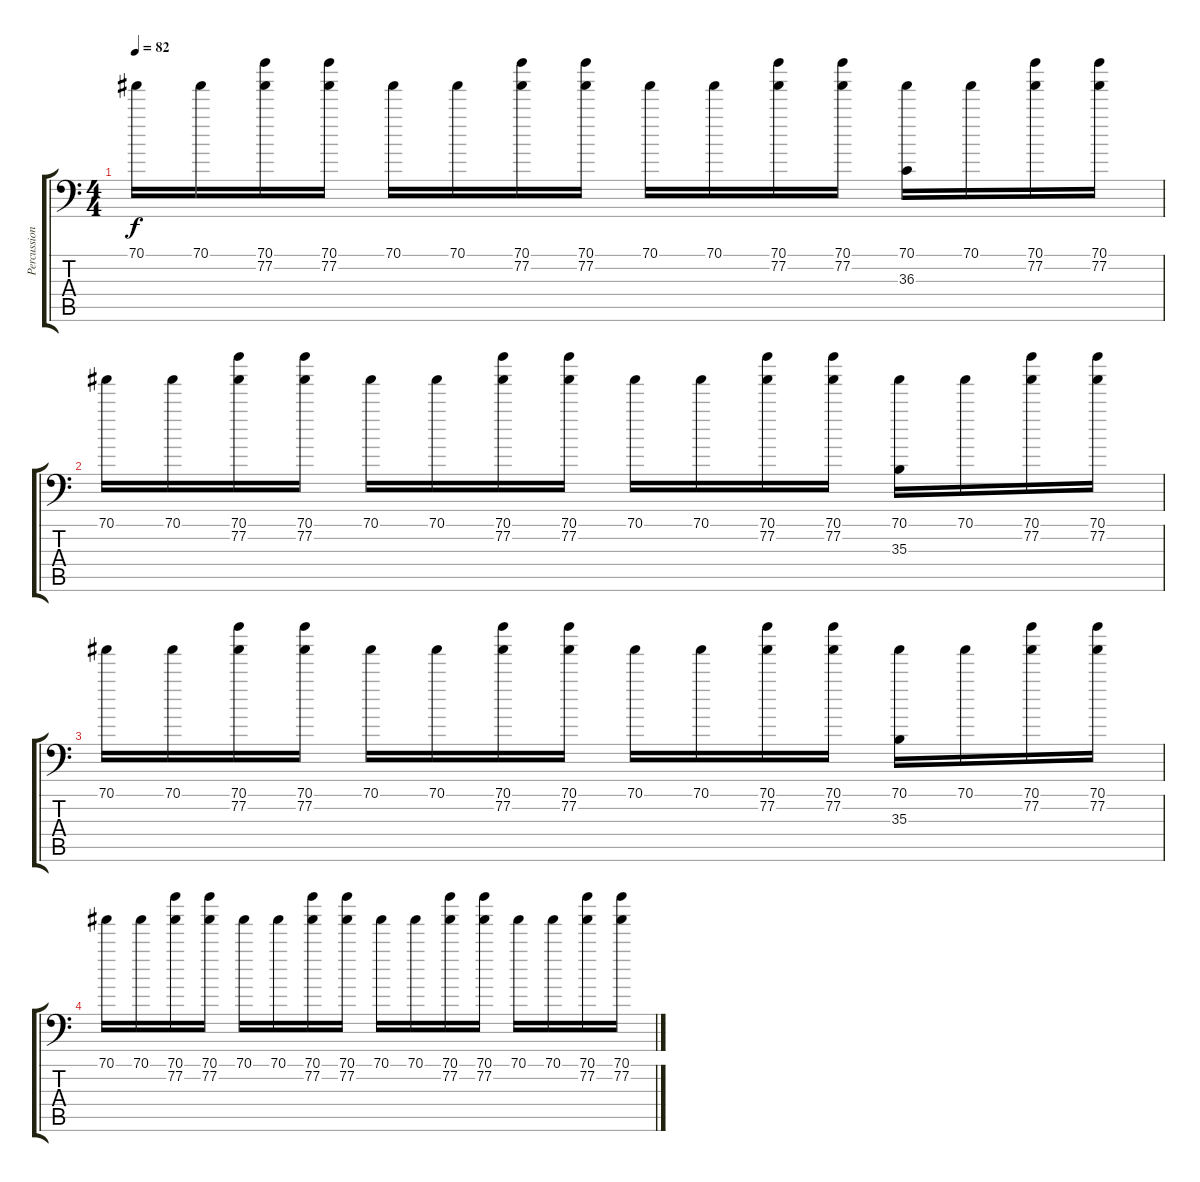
\track ("Percussion" "Percussion") {instrument acousticgrandpiano}
\staff {score tabs}
\tuning (C-1 C-1 C-1 C-1 C-1 C-1) {hide}
\ts (4 4)
\tempo 82
\clef f4
\ks c
70.1.16{dy f} 70.1.16 (70.1 77.2).16 (70.1 77.2).16 70.1.16 70.1.16 (70.1 77.2).16 (70.1 77.2).16 70.1.16 70.1.16 (70.1 77.2).16 (70.1 77.2).16 (70.1 36.3).16 70.1.16 (70.1 77.2).16 (70.1 77.2).16 |
70.1.16 70.1.16 (70.1 77.2).16 (70.1 77.2).16 70.1.16 70.1.16 (70.1 77.2).16 (70.1 77.2).16 70.1.16 70.1.16 (70.1 77.2).16 (70.1 77.2).16 (70.1 35.3).16 70.1.16 (70.1 77.2).16 (70.1 77.2).16 |
70.1.16 70.1.16 (70.1 77.2).16 (70.1 77.2).16 70.1.16 70.1.16 (70.1 77.2).16 (70.1 77.2).16 70.1.16 70.1.16 (70.1 77.2).16 (70.1 77.2).16 (70.1 35.3).16 70.1.16 (70.1 77.2).16 (70.1 77.2).16 |
70.1.16 70.1.16 (70.1 77.2).16 (70.1 77.2).16 70.1.16 70.1.16 (70.1 77.2).16 (70.1 77.2).16 70.1.16 70.1.16 (70.1 77.2).16 (70.1 77.2).16 70.1.16 70.1.16 (70.1 77.2).16 (70.1 77.2).16
